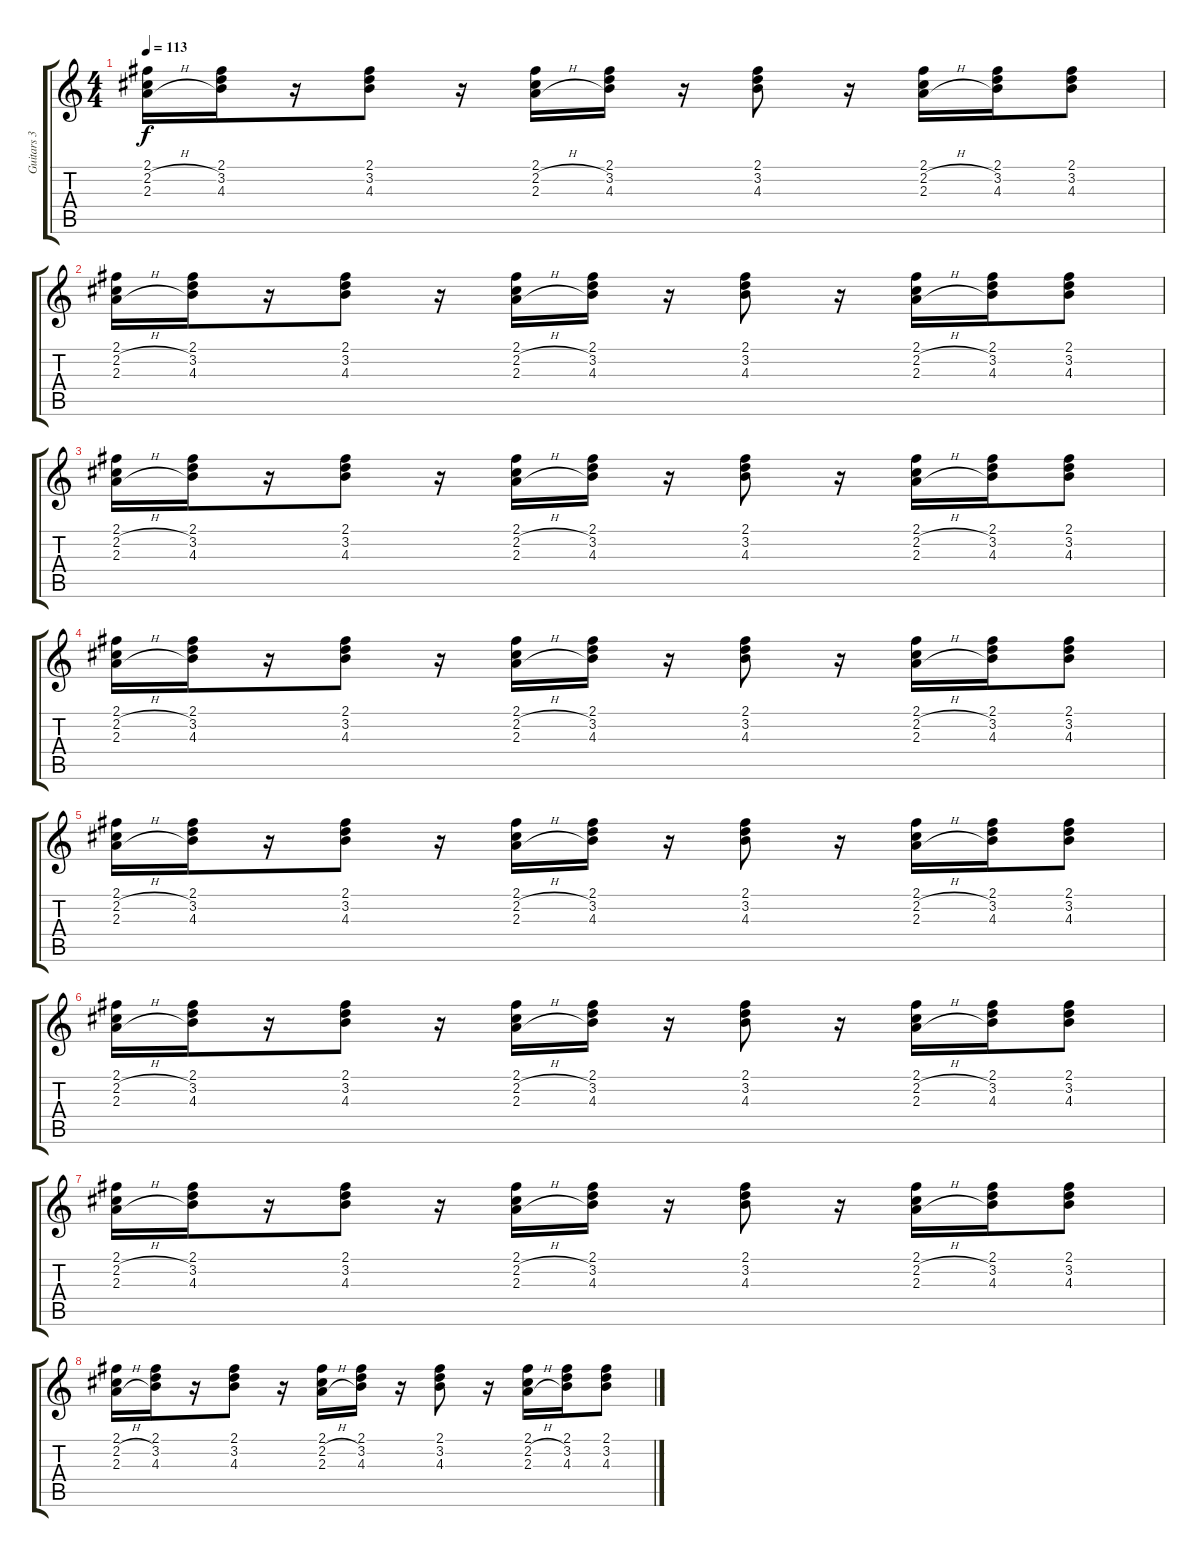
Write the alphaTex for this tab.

\track ("Guitars 3" "Guitars 3") {instrument distortionguitar}
\staff {score tabs}
\tuning (E4 B3 G3 D3 A2 E2) {hide}
\ts (4 4)
\tempo 113
\clef g2
\ks c
(2.1 2.2{h} 2.3{h}).16{dy f} (2.1 3.2 4.3).16 r.16 (2.1 3.2 4.3).8 r.16 (2.1 2.2{h} 2.3{h}).16 (2.1 3.2 4.3).16 r.16 (2.1 3.2 4.3).8 r.16 (2.1 2.2{h} 2.3{h}).16 (2.1 3.2 4.3).16 (2.1 3.2 4.3).8 |
(2.1 2.2{h} 2.3{h}).16 (2.1 3.2 4.3).16 r.16 (2.1 3.2 4.3).8 r.16 (2.1 2.2{h} 2.3{h}).16 (2.1 3.2 4.3).16 r.16 (2.1 3.2 4.3).8 r.16 (2.1 2.2{h} 2.3{h}).16 (2.1 3.2 4.3).16 (2.1 3.2 4.3).8 |
(2.1 2.2{h} 2.3{h}).16{balance 0} (2.1 3.2 4.3).16 r.16 (2.1 3.2 4.3).8 r.16 (2.1 2.2{h} 2.3{h}).16 (2.1 3.2 4.3).16 r.16 (2.1 3.2 4.3).8 r.16 (2.1 2.2{h} 2.3{h}).16 (2.1 3.2 4.3).16 (2.1 3.2 4.3).8 |
(2.1 2.2{h} 2.3{h}).16 (2.1 3.2 4.3).16 r.16 (2.1 3.2 4.3).8 r.16 (2.1 2.2{h} 2.3{h}).16 (2.1 3.2 4.3).16 r.16 (2.1 3.2 4.3).8 r.16 (2.1 2.2{h} 2.3{h}).16 (2.1 3.2 4.3).16 (2.1 3.2 4.3).8 |
(2.1 2.2{h} 2.3{h}).16 (2.1 3.2 4.3).16 r.16 (2.1 3.2 4.3).8 r.16 (2.1 2.2{h} 2.3{h}).16 (2.1 3.2 4.3).16 r.16 (2.1 3.2 4.3).8 r.16 (2.1 2.2{h} 2.3{h}).16 (2.1 3.2 4.3).16 (2.1 3.2 4.3).8 |
(2.1 2.2{h} 2.3{h}).16 (2.1 3.2 4.3).16 r.16 (2.1 3.2 4.3).8 r.16 (2.1 2.2{h} 2.3{h}).16 (2.1 3.2 4.3).16 r.16 (2.1 3.2 4.3).8 r.16 (2.1 2.2{h} 2.3{h}).16 (2.1 3.2 4.3).16 (2.1 3.2 4.3).8 |
(2.1 2.2{h} 2.3{h}).16{balance 0} (2.1 3.2 4.3).16 r.16 (2.1 3.2 4.3).8 r.16 (2.1 2.2{h} 2.3{h}).16 (2.1 3.2 4.3).16 r.16 (2.1 3.2 4.3).8 r.16 (2.1 2.2{h} 2.3{h}).16 (2.1 3.2 4.3).16 (2.1 3.2 4.3).8 |
(2.1 2.2{h} 2.3{h}).16 (2.1 3.2 4.3).16 r.16 (2.1 3.2 4.3).8 r.16 (2.1 2.2{h} 2.3{h}).16 (2.1 3.2 4.3).16 r.16 (2.1 3.2 4.3).8 r.16 (2.1 2.2{h} 2.3{h}).16 (2.1 3.2 4.3).16 (2.1 3.2 4.3).8
